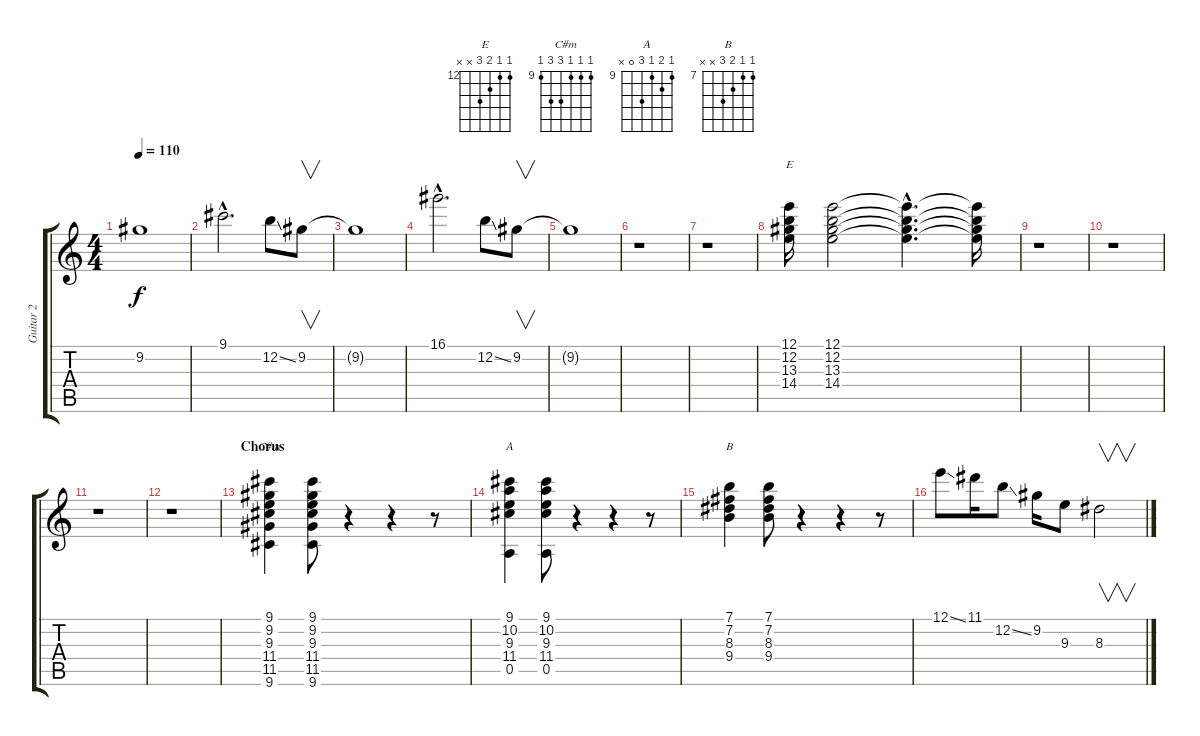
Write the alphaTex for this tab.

\track ("Guitar 2" "Guitar 2") {instrument overdrivenguitar}
\staff {score tabs}
\tuning (E4 B3 G3 D3 A2 E2) {hide}
\chord ("E" 12 12 13 14 x x) {firstfret 12}
\chord ("C#m" 9 9 9 11 11 9) {firstfret 9}
\chord ("A" 9 10 9 11 0 x) {firstfret 9}
\chord ("B" 7 7 8 9 x x) {firstfret 7}
\ts (4 4)
\tempo 110
\clef g2
\ks c
9.2{t}.1{dy f} |
9.1{hac}.2{d} 12.2{ss}.8 9.2.8{v} |
9.2{t}.1 |
16.1{hac}.2{d} 12.2{ss}.8 9.2.8{v} |
9.2{t}.1 |
r.1 |
r.1 |
(12.1 12.2 13.3 14.4).16{ch "E" volume 0} (12.1 12.2 13.3 14.4).2 (12.1{hac t} 12.2{hac t} 13.3{hac t} 14.4{hac t}).4{d} (12.1{t} 12.2{t} 13.3{t} 14.4{t}).16 |
r.1 |
r.1 |
r.1 |
r.1 |
\section ("" "Chorus")
(9.1 9.2 9.3 11.4 11.5 9.6).4{ch "C#m" volume 13} (9.1 9.2 9.3 11.4 11.5 9.6).8 r.4 r.4 r.8 |
(9.1 10.2 9.3 11.4 0.5).4{ch "A"} (9.1 10.2 9.3 11.4 0.5).8 r.4 r.4 r.8 |
(7.1 7.2 8.3 9.4).4{ch "B"} (7.1 7.2 8.3 9.4).8 r.4 r.4 r.8 |
12.1{ss}.8 11.1.16 12.2{ss}.8 9.2.16 9.3.8 8.3.2{v}
